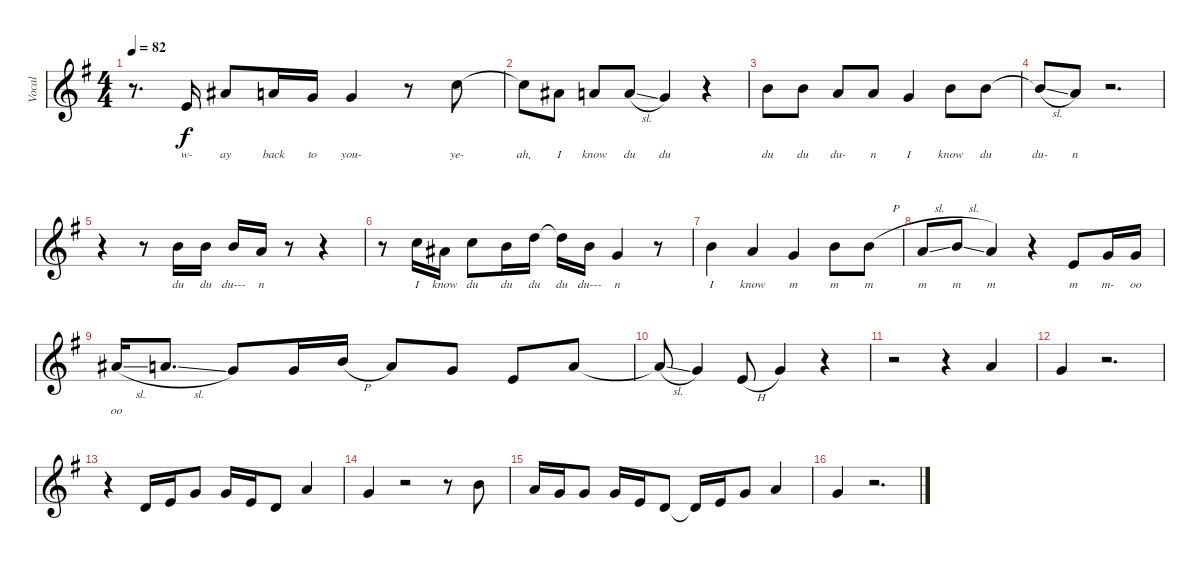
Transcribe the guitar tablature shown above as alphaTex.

\track ("Vocal" "Vocal") {instrument lead2sawtooth}
\staff {score}
\tuning (E4 B3 G3 D3 A2 E2) {hide}
\ts (4 4)
\tempo 82
\clef g2
\ks eminor
r.8{d dy f} 0.1.16{lyrics (0 "w-") lyrics (1 "") lyrics (2 "") lyrics (3 "") lyrics (4 "")} 6.1.8{lyrics (0 "ay") lyrics (1 "") lyrics (2 "") lyrics (3 "") lyrics (4 "")} 5.1.16{lyrics (0 "back") lyrics (1 "") lyrics (2 "") lyrics (3 "") lyrics (4 "")} 3.1.16{lyrics (0 "to") lyrics (1 "") lyrics (2 "") lyrics (3 "") lyrics (4 "")} 3.1.4{lyrics (0 "you-") lyrics (1 "") lyrics (2 "") lyrics (3 "") lyrics (4 "")} r.8 8.1.8{lyrics (0 "ye-") lyrics (1 "") lyrics (2 "") lyrics (3 "") lyrics (4 "")} |
8.1{t}.8{lyrics (0 "ah,") lyrics (1 "") lyrics (2 "") lyrics (3 "") lyrics (4 "")} 6.1.8{lyrics (0 "I") lyrics (1 "") lyrics (2 "") lyrics (3 "") lyrics (4 "")} 5.1.8{lyrics (0 "know") lyrics (1 "") lyrics (2 "") lyrics (3 "") lyrics (4 "")} 5.1{sl}.8{lyrics (0 "du") lyrics (1 "") lyrics (2 "") lyrics (3 "") lyrics (4 "")} 3.1.4{lyrics (0 "du") lyrics (1 "") lyrics (2 "") lyrics (3 "") lyrics (4 "")} r.4 |
7.1.8{lyrics (0 "du") lyrics (1 "") lyrics (2 "") lyrics (3 "") lyrics (4 "")} 12.2.8{lyrics (0 "du") lyrics (1 "") lyrics (2 "") lyrics (3 "") lyrics (4 "")} 10.2.8{lyrics (0 "du-") lyrics (1 "") lyrics (2 "") lyrics (3 "") lyrics (4 "")} 5.1.8{lyrics (0 "n") lyrics (1 "") lyrics (2 "") lyrics (3 "") lyrics (4 "")} 3.1.4{lyrics (0 "I") lyrics (1 "") lyrics (2 "") lyrics (3 "") lyrics (4 "")} 7.1.8{lyrics (0 "know") lyrics (1 "") lyrics (2 "") lyrics (3 "") lyrics (4 "")} 7.1.8{lyrics (0 "du") lyrics (1 "") lyrics (2 "") lyrics (3 "") lyrics (4 "")} |
7.1{sl t}.8{lyrics (0 "du-") lyrics (1 "") lyrics (2 "") lyrics (3 "") lyrics (4 "")} 5.1.8{lyrics (0 "n") lyrics (1 "") lyrics (2 "") lyrics (3 "") lyrics (4 "")} r.2{d} |
r.4 r.8 7.1.16{lyrics (0 "du") lyrics (1 "") lyrics (2 "") lyrics (3 "") lyrics (4 "")} 7.1.16{lyrics (0 "du") lyrics (1 "") lyrics (2 "") lyrics (3 "") lyrics (4 "")} 7.1.16{lyrics (0 "du---") lyrics (1 "") lyrics (2 "") lyrics (3 "") lyrics (4 "")} 5.1.16{lyrics (0 "n") lyrics (1 "") lyrics (2 "") lyrics (3 "") lyrics (4 "")} r.8 r.4 |
r.8 8.1.16{lyrics (0 "I") lyrics (1 "") lyrics (2 "") lyrics (3 "") lyrics (4 "")} 6.1.16{lyrics (0 "know") lyrics (1 "") lyrics (2 "") lyrics (3 "") lyrics (4 "")} 8.1.8{lyrics (0 "du") lyrics (1 "") lyrics (2 "") lyrics (3 "") lyrics (4 "")} 7.1.16{lyrics (0 "du") lyrics (1 "") lyrics (2 "") lyrics (3 "") lyrics (4 "")} 10.1.16{lyrics (0 "du") lyrics (1 "") lyrics (2 "") lyrics (3 "") lyrics (4 "")} 10.1{t}.16{lyrics (0 "du") lyrics (1 "") lyrics (2 "") lyrics (3 "") lyrics (4 "")} 7.1.16{lyrics (0 "du---") lyrics (1 "") lyrics (2 "") lyrics (3 "") lyrics (4 "")} 3.1.4{lyrics (0 "n") lyrics (1 "") lyrics (2 "") lyrics (3 "") lyrics (4 "")} r.8 |
7.1.4{lyrics (0 "I") lyrics (1 "") lyrics (2 "") lyrics (3 "") lyrics (4 "")} 5.1.4{lyrics (0 "know") lyrics (1 "") lyrics (2 "") lyrics (3 "") lyrics (4 "")} 3.1.4{lyrics (0 "m") lyrics (1 "") lyrics (2 "") lyrics (3 "") lyrics (4 "")} 7.1.8{lyrics (0 "m") lyrics (1 "") lyrics (2 "") lyrics (3 "") lyrics (4 "")} 7.1{h}.8{lyrics (0 "m") lyrics (1 "") lyrics (2 "") lyrics (3 "") lyrics (4 "")} |
5.1{sl}.8{lyrics (0 "m") lyrics (1 "") lyrics (2 "") lyrics (3 "") lyrics (4 "")} 7.1{sl}.8{lyrics (0 "m") lyrics (1 "") lyrics (2 "") lyrics (3 "") lyrics (4 "")} 5.1.4{lyrics (0 "m") lyrics (1 "") lyrics (2 "") lyrics (3 "") lyrics (4 "")} r.4 0.1.8{lyrics (0 "m") lyrics (1 "") lyrics (2 "") lyrics (3 "") lyrics (4 "")} 3.1.16{lyrics (0 "m-") lyrics (1 "") lyrics (2 "") lyrics (3 "") lyrics (4 "")} 3.1.16{lyrics (0 "oo") lyrics (1 "") lyrics (2 "") lyrics (3 "") lyrics (4 "")} |
6.1{sl}.16{lyrics (0 "oo") lyrics (1 "") lyrics (2 "") lyrics (3 "") lyrics (4 "")} 5.1{sl}.8{d} 3.1.8 3.1.16 7.1{h}.16 5.1.8 3.1.8 0.1.8 5.1.8 |
5.1{sl t}.8 3.1.4 0.1{h}.8 3.1.4 r.4 |
r.2 r.4 5.1.4 |
3.1.4 r.2{d} |
r.4 3.2.16 0.1.16 3.1.8 3.1.16 0.1.16 3.2.8 5.1.4 |
3.1.4 r.2 r.8 7.1.8 |
5.1.16 3.1.16 3.1.8 3.1.16 0.1.16 3.2.8 3.2{t}.16 0.1.16 3.1.8 5.1.4 |
3.1.4 r.2{d}
